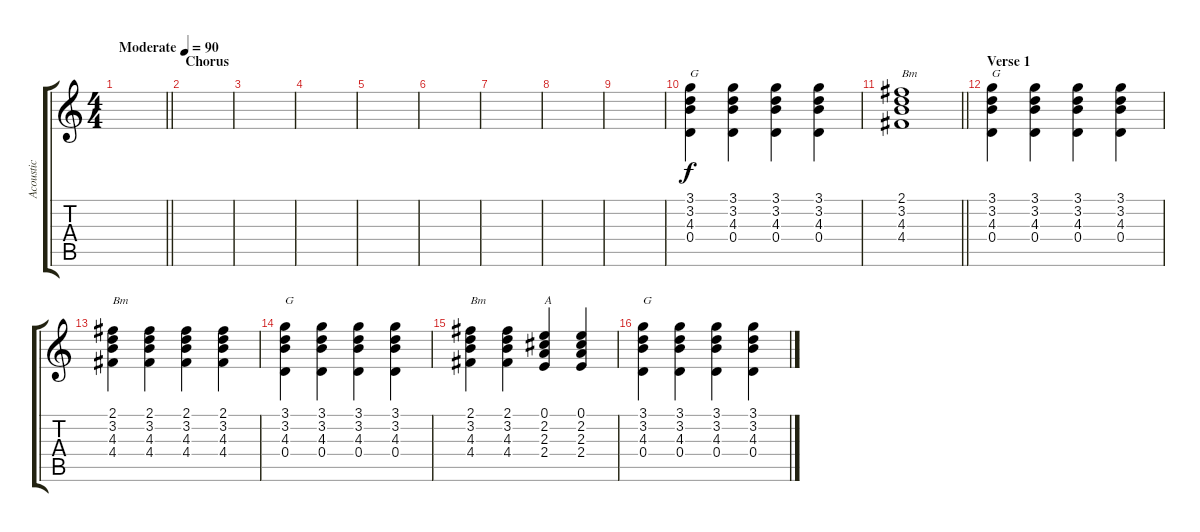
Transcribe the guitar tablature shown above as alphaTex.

\track ("Acoustic" "Acoustic") {instrument acousticguitarsteel}
\staff {score tabs}
\tuning (E4 B3 G3 D3 A2 E2) {hide}
\ts (4 4)
\tempo (90 "Moderate")
\clef g2
\barLineRight lightlight
\ks c
|
\section ("" "Chorus")
|
|
|
|
|
|
|
|
(3.1 3.2 4.3 0.4).4{txt "G"} (3.1 3.2 4.3 0.4).4 (3.1 3.2 4.3 0.4).4 (3.1 3.2 4.3 0.4).4 |
\barLineRight lightlight
(2.1 3.2 4.3 4.4).1{txt "Bm"} |
\section ("" "Verse 1")
(3.1 3.2 4.3 0.4).4{txt "G"} (3.1 3.2 4.3 0.4).4 (3.1 3.2 4.3 0.4).4 (3.1 3.2 4.3 0.4).4 |
(2.1 3.2 4.3 4.4).4{txt "Bm"} (2.1 3.2 4.3 4.4).4 (2.1 3.2 4.3 4.4).4 (2.1 3.2 4.3 4.4).4 |
(3.1 3.2 4.3 0.4).4{txt "G"} (3.1 3.2 4.3 0.4).4 (3.1 3.2 4.3 0.4).4 (3.1 3.2 4.3 0.4).4 |
(2.1 3.2 4.3 4.4).4{txt "Bm"} (2.1 3.2 4.3 4.4).4 (0.1 2.2 2.3 2.4).4{txt "A"} (0.1 2.2 2.3 2.4).4 |
(3.1 3.2 4.3 0.4).4{txt "G"} (3.1 3.2 4.3 0.4).4 (3.1 3.2 4.3 0.4).4 (3.1 3.2 4.3 0.4).4
